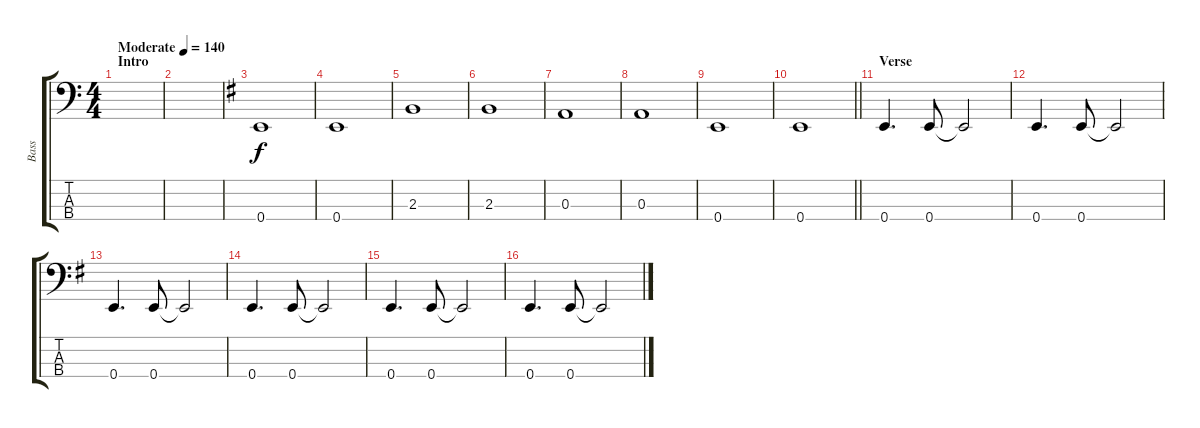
\track ("Bass " "Bass ") {instrument electricbassfinger}
\staff {score tabs}
\tuning (G2 D2 A1 E1) {hide}
\ts (4 4)
\section ("" "Intro")
\tempo (140 "Moderate")
\clef f4
\ks c
|
|
\ks g
0.4.1 |
0.4.1 |
2.3.1 |
2.3.1 |
0.3.1 |
0.3.1 |
0.4.1 |
\barLineRight lightlight
0.4.1 |
\section ("" "Verse")
0.4.4{d} 0.4.8 0.4{t}.2 |
0.4.4{d} 0.4.8 0.4{t}.2 |
0.4.4{d} 0.4.8 0.4{t}.2 |
0.4.4{d} 0.4.8 0.4{t}.2 |
0.4.4{d} 0.4.8 0.4{t}.2 |
0.4.4{d} 0.4.8 0.4{t}.2
